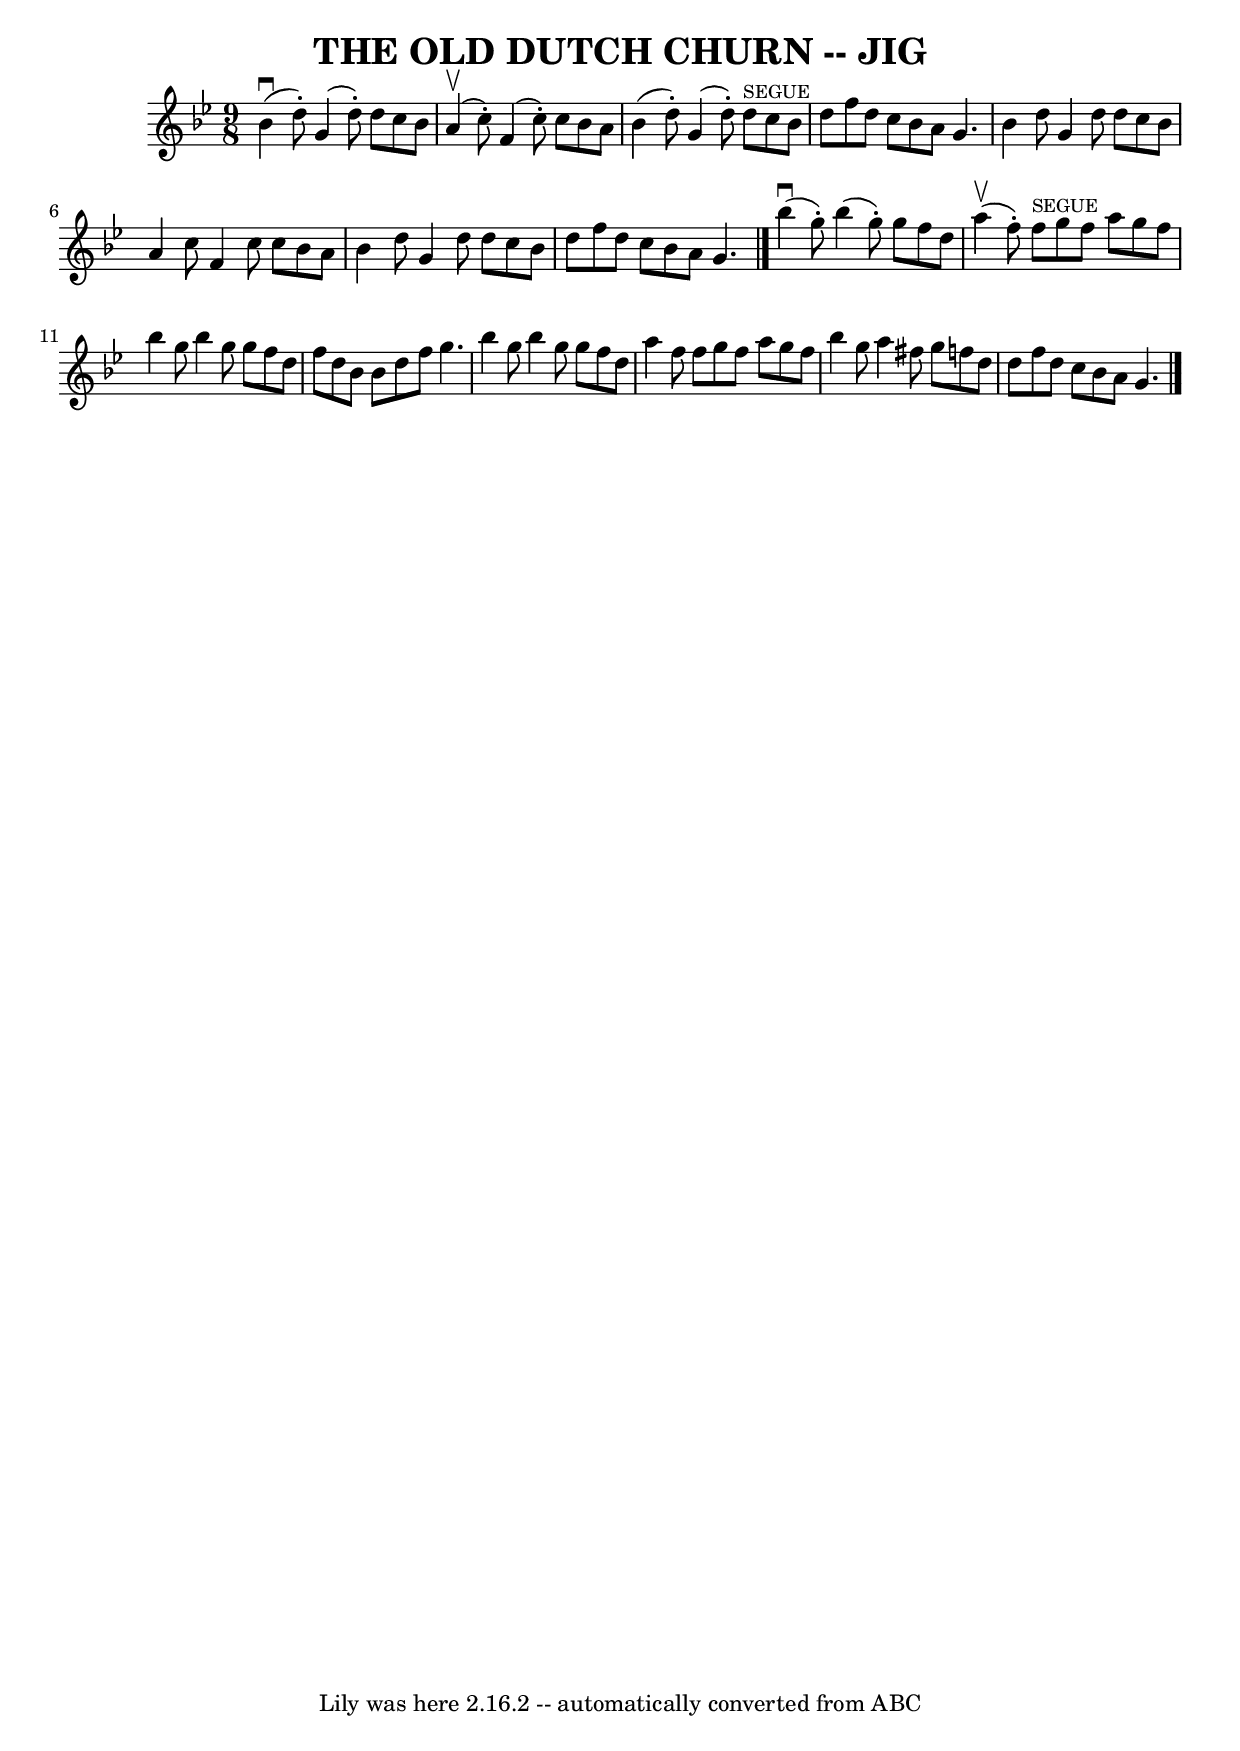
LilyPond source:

\version "2.16.2"
\include "Mammoth.ily"
\header {
  %% book = "Ryan's Mammoth Collection of Fiddle Tunes"
  crossRefNumber = "1"
  footnotes = ""
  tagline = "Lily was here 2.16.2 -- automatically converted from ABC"
  title = "THE OLD DUTCH CHURN -- JIG"

}
voicedefault =  {


  \time 9/8 
  \key g \minor
  bes'4 (^\downbow d''8 -.) g'4 (d''8 -.)  
  d''8 c''8 bes'8    |
  a'4 (^\upbow c''8 -.) f'4 (c''8 
  -.) c''8 bes'8 a'8    |
  bes'4 (d''8 -.) g'4 (d''8 
  -.) d''8^\segue c''8 bes'8    |
  d''8 f''8 d''8    
  c''8 bes'8 a'8 g'4.        |
  bes'4 d''8 g'4 d''8    
  d''8 c''8 bes'8    |
  a'4 c''8 f'4 c''8 c''8 bes'8 
  a'8    |
  bes'4 d''8 g'4 d''8 d''8 c''8 bes'8    
  |
  d''8 f''8 d''8 c''8 bes'8 a'8 g'4.    \bar "|."    
  bes''4 (^\downbow g''8 -.) bes''4 (g''8 -.) g''8 f''8    
  d''8    |
  a''4 (^\upbow f''8 -.) f''8^\segue g''8    
  f''8 a''8 g''8 f''8    |
  bes''4 g''8 bes''4 g''8    
  g''8 f''8 d''8    |
  f''8 d''8 bes'8 bes'8 d''8    
  f''8 g''4.        |
  bes''4 g''8 bes''4 g''8 g''8    
  f''8 d''8    |
  a''4 f''8 f''8 g''8 f''8 a''8 g''8 
  f''8    |
  bes''4 g''8 a''4 fis''8 g''8 f''!8 d''8 
  |
  d''8 f''8 d''8 c''8 bes'8 a'8 g'4.    \bar "|." 
  

}

\score{
  <<

    \context Staff="default"
    {
      \voicedefault 
      
    }

  >>
  \layout {
    
  }
  \midi {
  }

}
